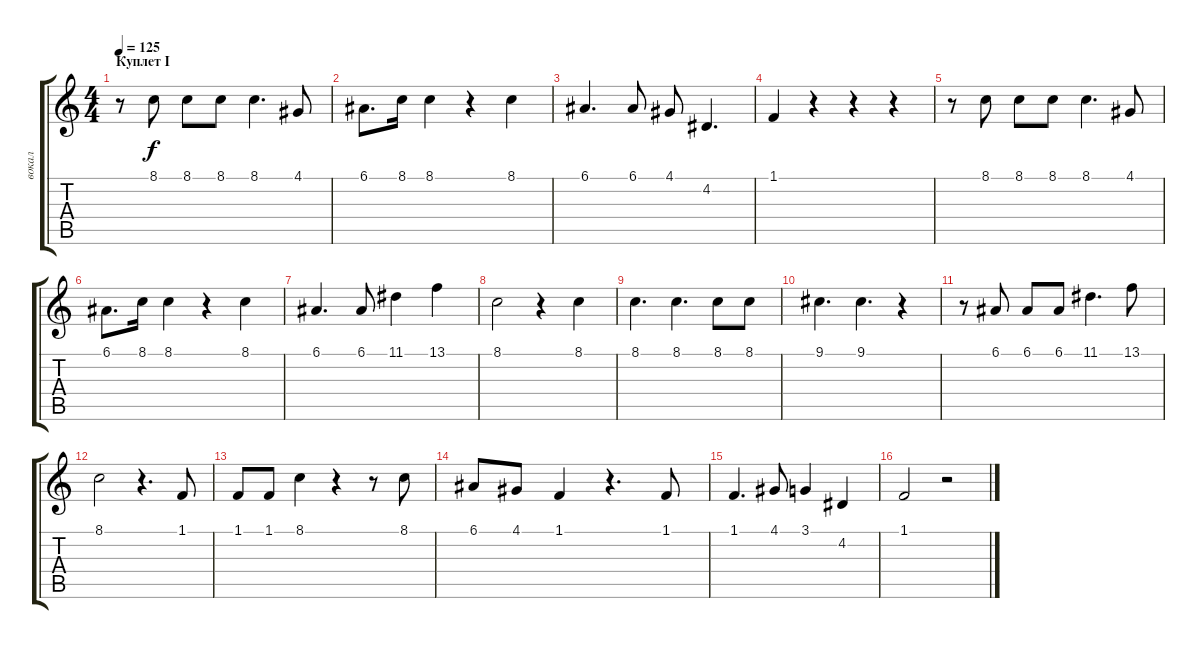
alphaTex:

\track ("вокал" "вокал") {instrument piccolo}
\staff {score tabs}
\tuning (E4 B3 G3 D3 A2 E2) {hide}
\ts (4 4)
\section ("" "Куплет I")
\tempo 125
\clef g2
\ks c
r.8{dy f} 8.1.8 8.1.8 8.1.8 8.1.4{d} 4.1.8 |
6.1.8{d} 8.1.16 8.1.4 r.4 8.1.4 |
6.1.4{d} 6.1.8 4.1.8 4.2.4{d} |
1.1.4 r.4 r.4 r.4 |
r.8 8.1.8 8.1.8 8.1.8 8.1.4{d} 4.1.8 |
6.1.8{d} 8.1.16 8.1.4 r.4 8.1.4 |
6.1.4{d} 6.1.8 11.1.4 13.1.4 |
8.1.2 r.4 8.1.4 |
8.1.4{d} 8.1.4{d} 8.1.8 8.1.8 |
9.1.4{d} 9.1.4{d} r.4 |
r.8 6.1.8 6.1.8 6.1.8 11.1.4{d} 13.1.8 |
8.1.2 r.4{d} 1.1.8 |
1.1.8 1.1.8 8.1.4 r.4 r.8 8.1.8 |
6.1.8 4.1.8 1.1.4 r.4{d} 1.1.8 |
1.1.4{d} 4.1.8 3.1.4 4.2.4 |
1.1.2 r.2
